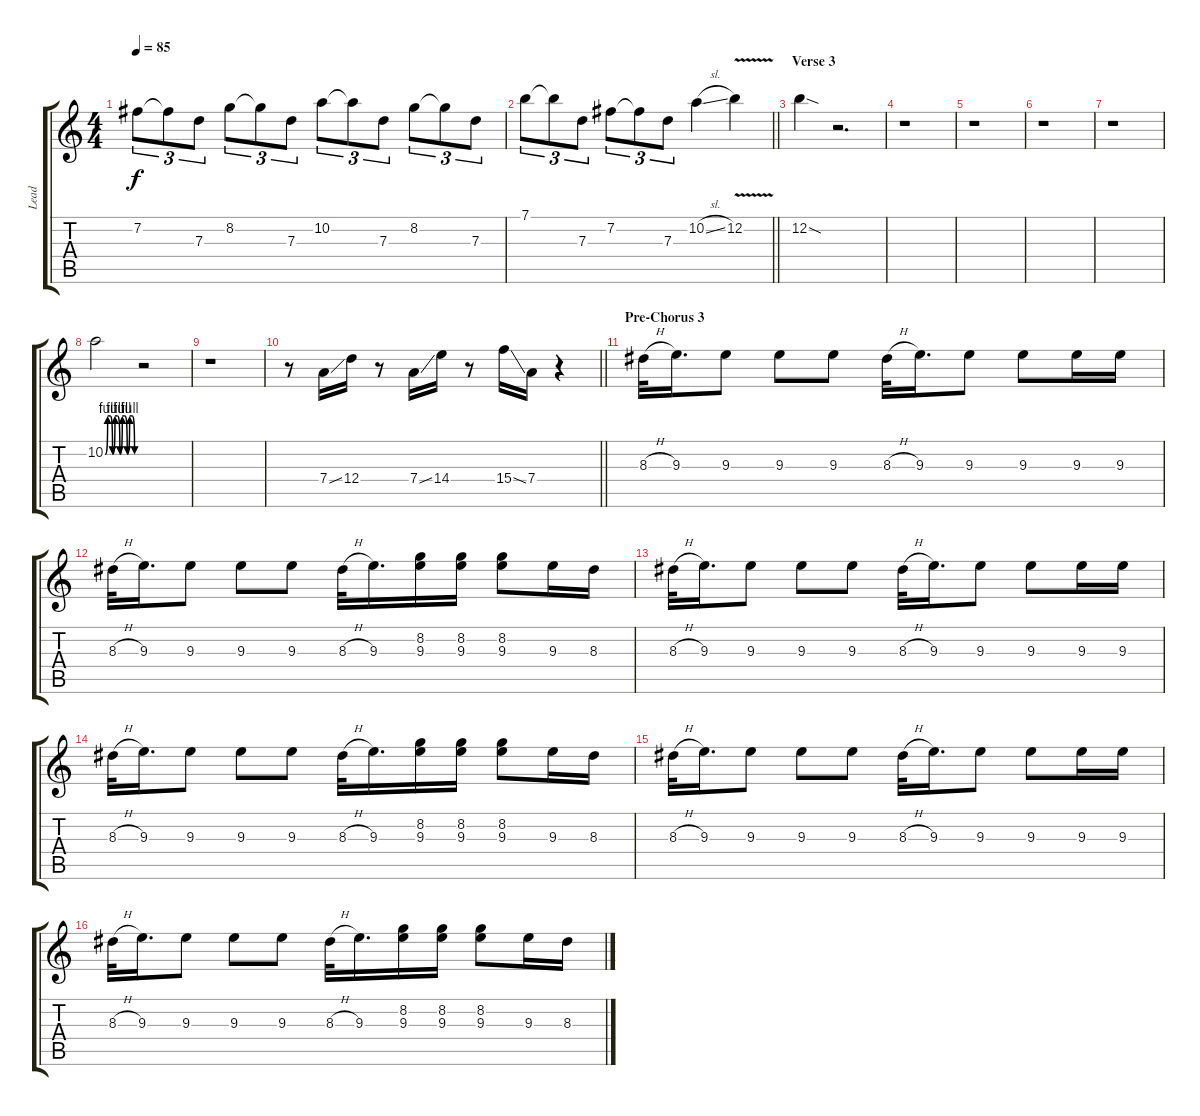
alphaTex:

\track ("Lead" "Lead") {instrument distortionguitar}
\staff {score tabs}
\tuning (E4 B3 G3 D3 A2 E2) {hide}
\ts (4 4)
\tempo 85
\clef g2
\ks c
7.2.8{tu (3 2) dy f} 7.2{t}.8{tu (3 2)} 7.3.8{tu (3 2)} 8.2.8{tu (3 2)} 8.2{t}.8{tu (3 2)} 7.3.8{tu (3 2)} 10.2.8{tu (3 2)} 10.2{t}.8{tu (3 2)} 7.3.8{tu (3 2)} 8.2.8{tu (3 2)} 8.2{t}.8{tu (3 2)} 7.3.8{tu (3 2)} |
\barLineRight lightlight
7.1.8{tu (3 2)} 7.1{t}.8{tu (3 2)} 7.3.8{tu (3 2)} 7.2.8{tu (3 2)} 7.2{t}.8{tu (3 2)} 7.3.8{tu (3 2)} 10.2{sl}.4 12.2{v}.4 |
\section ("" "Verse 3")
12.2{sod}.4 r.2{d volume 10 instrument distortionguitar} |
r.1 |
r.1 |
r.1 |
r.1 |
10.2{be (custom 0 0 5 4 10 4 15 0 20 4 25 4 30 0 35 4 40 4 45 0 50 4 55 4 60 0)}.2 r.2 |
r.1 |
\barLineRight lightlight
r.8 7.4{ss}.16 12.4.16 r.8 7.4{ss}.16 14.4.16 r.8 15.4{ss}.16 7.4.16 r.4 |
\section ("" "Pre-Chorus 3")
8.3{h}.32{instrument distortionguitar} 9.3.16{d} 9.3.8 9.3.8 9.3.8 8.3{h}.32 9.3.16{d} 9.3.8 9.3.8 9.3.16 9.3.16 |
8.3{h}.32 9.3.16{d} 9.3.8 9.3.8 9.3.8 8.3{h}.32 9.3.16{d} (8.2 9.3).16 (8.2 9.3).16 (8.2 9.3).8 9.3.16 8.3.16 |
8.3{h}.32 9.3.16{d} 9.3.8 9.3.8 9.3.8 8.3{h}.32 9.3.16{d} 9.3.8 9.3.8 9.3.16 9.3.16 |
8.3{h}.32 9.3.16{d} 9.3.8 9.3.8 9.3.8 8.3{h}.32 9.3.16{d} (8.2 9.3).16 (8.2 9.3).16 (8.2 9.3).8 9.3.16 8.3.16 |
8.3{h}.32 9.3.16{d} 9.3.8 9.3.8 9.3.8 8.3{h}.32 9.3.16{d} 9.3.8 9.3.8 9.3.16 9.3.16 |
8.3{h}.32 9.3.16{d} 9.3.8 9.3.8 9.3.8 8.3{h}.32 9.3.16{d} (8.2 9.3).16 (8.2 9.3).16 (8.2 9.3).8 9.3.16 8.3.16
